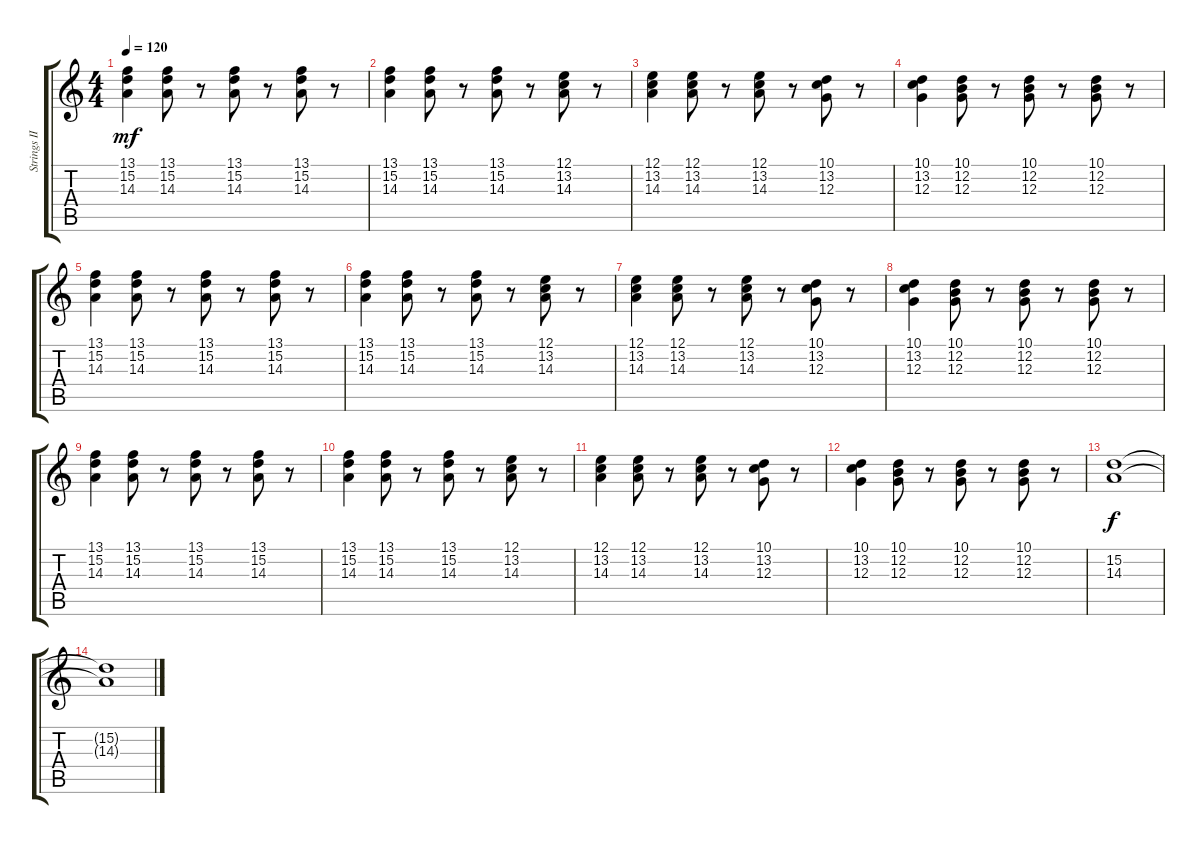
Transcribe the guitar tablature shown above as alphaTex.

\track ("Strings II" "Strings II") {instrument stringensemble1}
\staff {score tabs}
\tuning (E4 B3 G3 D3 A2 E2) {hide}
\ts (4 4)
\tempo 120
\clef g2
\ks c
(13.1 15.2 14.3).4{dy mf} (13.1 15.2 14.3).8 r.8 (13.1 15.2 14.3).8 r.8 (13.1 15.2 14.3).8 r.8 |
(13.1 15.2 14.3).4 (13.1 15.2 14.3).8 r.8 (13.1 15.2 14.3).8 r.8 (12.1 13.2 14.3).8 r.8 |
(12.1 13.2 14.3).4 (12.1 13.2 14.3).8 r.8 (12.1 13.2 14.3).8 r.8 (10.1 13.2 12.3).8 r.8 |
(10.1 13.2 12.3).4 (10.1 12.2 12.3).8 r.8 (10.1 12.2 12.3).8 r.8 (10.1 12.2 12.3).8 r.8 |
(13.1 15.2 14.3).4 (13.1 15.2 14.3).8 r.8 (13.1 15.2 14.3).8 r.8 (13.1 15.2 14.3).8 r.8 |
(13.1 15.2 14.3).4 (13.1 15.2 14.3).8 r.8 (13.1 15.2 14.3).8 r.8 (12.1 13.2 14.3).8 r.8 |
(12.1 13.2 14.3).4 (12.1 13.2 14.3).8 r.8 (12.1 13.2 14.3).8 r.8 (10.1 13.2 12.3).8 r.8 |
(10.1 13.2 12.3).4 (10.1 12.2 12.3).8 r.8 (10.1 12.2 12.3).8 r.8 (10.1 12.2 12.3).8 r.8 |
(13.1 15.2 14.3).4 (13.1 15.2 14.3).8 r.8 (13.1 15.2 14.3).8 r.8 (13.1 15.2 14.3).8 r.8 |
(13.1 15.2 14.3).4 (13.1 15.2 14.3).8 r.8 (13.1 15.2 14.3).8 r.8 (12.1 13.2 14.3).8 r.8 |
(12.1 13.2 14.3).4 (12.1 13.2 14.3).8 r.8 (12.1 13.2 14.3).8 r.8 (10.1 13.2 12.3).8 r.8 |
(10.1 13.2 12.3).4 (10.1 12.2 12.3).8 r.8 (10.1 12.2 12.3).8 r.8 (10.1 12.2 12.3).8 r.8 |
(15.2 14.3).1{dy f volume 2} |
(15.2{t} 14.3{t}).1
